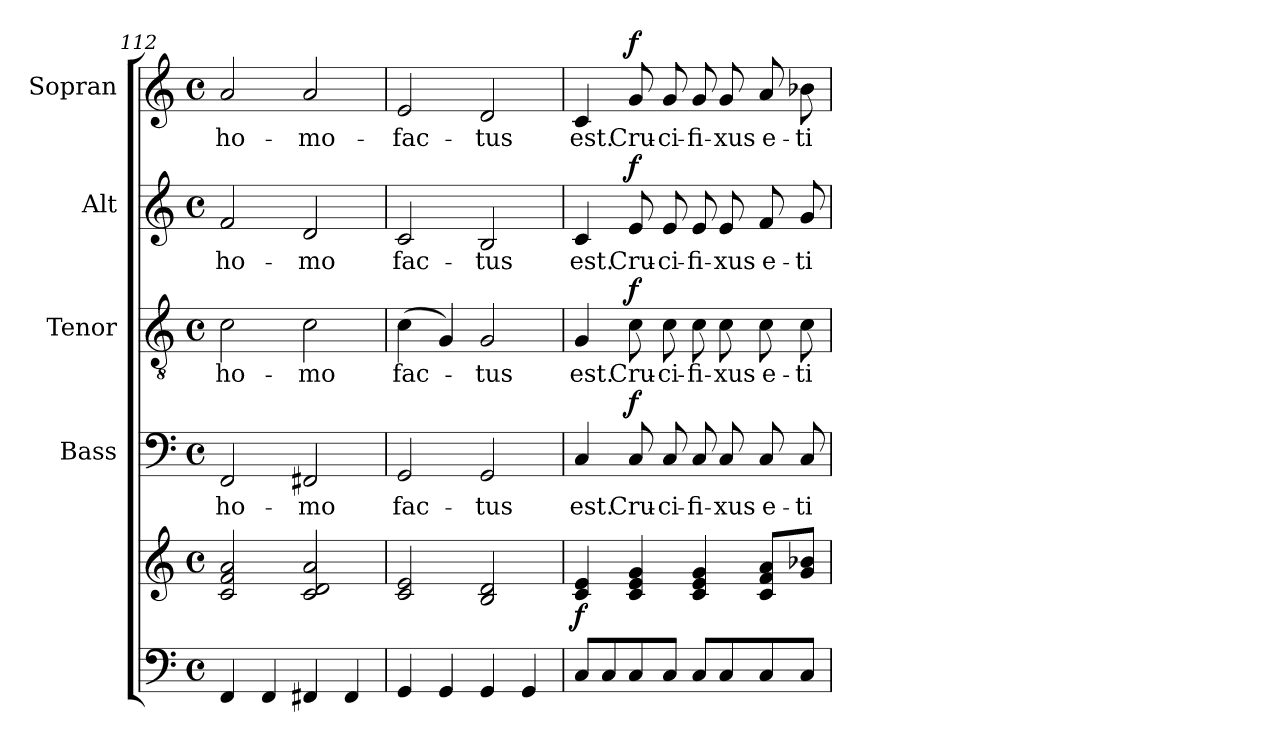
**kern	**kern	**dynam	**kern	**text	**dynam	**kern	**text	**dynam	**kern	**text	**dynam	**kern	**text	**dynam
*part5	*part5	*part5	*part4	*part4	*part4	*part3	*part3	*part3	*part2	*part2	*part2	*part1	*part1	*part1
*staff6	*staff5	*staff5/6	*staff4	*staff4	*staff4	*staff3	*staff3	*staff3	*staff2	*staff2	*staff2	*staff1	*staff1	*staff1
*	*	*	*I"Bass	*	*	*I"Tenor	*	*	*I"Alt	*	*	*I"Sopran	*	*
*	*	*	*I'B.	*	*	*I'T.	*	*	*I'A.	*	*	*I'S.	*	*
*clefF4	*clefG2	*	*clefF4	*	*	*clefGv2	*	*	*clefG2	*	*	*clefG2	*	*
*k[]	*k[]	*	*k[]	*	*	*k[]	*	*	*k[]	*	*	*k[]	*	*
*C:	*C:	*	*C:	*	*	*C:	*	*	*C:	*	*	*C:	*	*
*M4/4	*M4/4	*	*M4/4	*	*	*M4/4	*	*	*M4/4	*	*	*M4/4	*	*
*met(c)	*met(c)	*	*met(c)	*	*	*met(c)	*	*	*met(c)	*	*	*met(c)	*	*
=112	=112	=112	=112	=112	=112	=112	=112	=112	=112	=112	=112	=112	=112	=112
!	!	!	!	!LO:LY:b	!	!	!LO:LY:b	!	!	!LO:LY:b	!	!	!LO:LY:b	!
4FF/	2c/ 2f/ 2a/	.	2FF/	ho-	.	2c\	ho-	.	2f/	ho-	.	2a/	ho-	.
4FF/	.	.	.	.	.	.	.	.	.	.	.	.	.	.
!	!	!	!	!LO:LY:b	!	!	!LO:LY:b	!	!	!LO:LY:b	!	!	!LO:LY:b	!
4FF#X/	2c/ 2d/ 2a/	.	2FF#X/	-mo	.	2c\	-mo	.	2d/	-mo	.	2a/	-mo-	.
4FF#/	.	.	.	.	.	.	.	.	.	.	.	.	.	.
=113	=113	=113	=113	=113	=113	=113	=113	=113	=113	=113	=113	=113	=113	=113
!	!	!	!	!LO:LY:b	!	!	!LO:LY:b	!	!	!LO:LY:b	!	!	!LO:LY:b	!
4GG/	2c/ 2e/	.	2GG/	fac-	.	(>4c\	fac-	.	2c/	fac-	.	2e/	-fac-	.
4GG/	.	.	.	.	.	4G/)	.	.	.	.	.	.	.	.
!	!	!	!	!LO:LY:b	!	!	!LO:LY:b	!	!	!LO:LY:b	!	!	!LO:LY:b	!
4GG/	2B/ 2d/	.	2GG/	-tus	.	2G/	-tus	.	2B/	-tus	.	2d/	-tus	.
4GG/	.	.	.	.	.	.	.	.	.	.	.	.	.	.
=114	=114	=114	=114	=114	=114	=114	=114	=114	=114	=114	=114	=114	=114	=114
!	!	!LO:DY:b	!	!LO:LY:b	!	!	!LO:LY:b	!	!	!LO:LY:b	!	!	!LO:LY:b	!
8C/L	4c/ 4e/	f	4C/	est.	.	4G/	est.	.	4c/	est.	.	4c/	est.	.
8C/	.	.	.	.	.	.	.	.	.	.	.	.	.	.
!	!	!	!	!LO:LY:b	!LO:DY:a	!	!LO:LY:b	!LO:DY:a	!	!LO:LY:b	!LO:DY:a	!	!LO:LY:b	!LO:DY:a
8C/	4c/ 4e/ 4g/	.	8C/	Cru-	f	8c\	Cru-	f	8e/	Cru-	f	8g/	Cru-	f
!	!	!	!	!LO:LY:b	!	!	!LO:LY:b	!	!	!LO:LY:b	!	!	!LO:LY:b	!
8C/J	.	.	8C/	-ci-	.	8c\	-ci-	.	8e/	-ci-	.	8g/	-ci-	.
!	!	!	!	!LO:LY:b	!	!	!LO:LY:b	!	!	!LO:LY:b	!	!	!LO:LY:b	!
8C/L	4c/ 4e/ 4g/	.	8C/	-fi-	.	8c\	-fi-	.	8e/	-fi-	.	8g/	-fi-	.
!	!	!	!	!LO:LY:b	!	!	!LO:LY:b	!	!	!LO:LY:b	!	!	!LO:LY:b	!
8C/	.	.	8C/	-xus	.	8c\	-xus	.	8e/	-xus	.	8g/	-xus	.
!	!	!	!	!LO:LY:b	!	!	!LO:LY:b	!	!	!LO:LY:b	!	!	!LO:LY:b	!
8C/	8c/ 8f/ 8a/L	.	8C/	e-	.	8c\	e-	.	8f/	e-	.	8a/	e-	.
!	!	!	!	!LO:LY:b	!	!	!LO:LY:b	!	!	!LO:LY:b	!	!	!LO:LY:b	!
8C/J	8g/ 8b-X/J	.	8C/	-ti-	.	8c\	-ti-	.	8g/	-ti-	.	8b-X\	-ti-	.
=	=	=	=	=	=	=	=	=	=	=	=	=	=	=
*-	*-	*-	*-	*-	*-	*-	*-	*-	*-	*-	*-	*-	*-	*-
